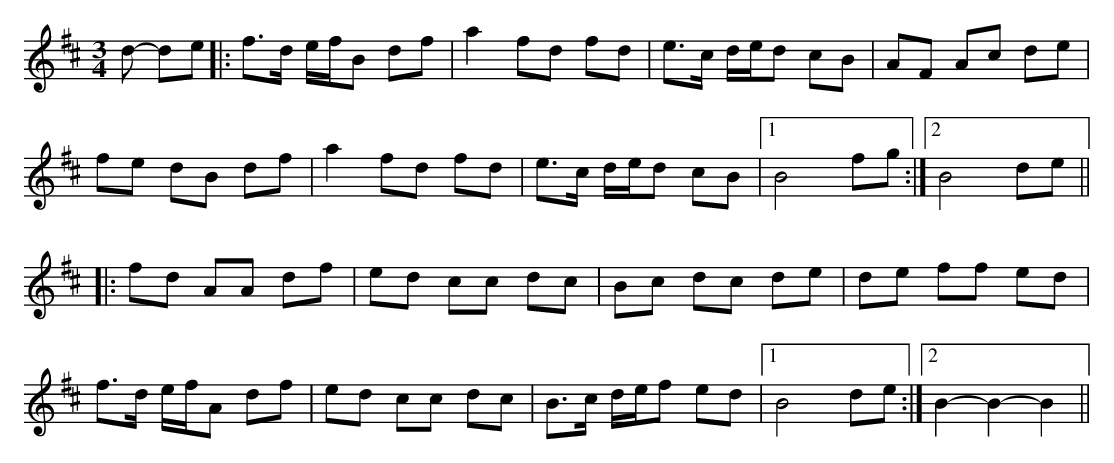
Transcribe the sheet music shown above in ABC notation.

X:1
M:3/4
K:Bmin
d- de|:f>d e/f/B df|a2 fd fd|e>c d/e/d cB|AF Ac de|
fe dB df|a2 fd fd|e>c d/e/d cB|1 B4 fg:|2 B4 de||
|:fd AA df|ed cc dc|Bc dc de|de ff ed|
f>d e/f/A df|ed cc dc|B>c d/e/f ed|1 B4 de:|2 B2- B2- B2||
